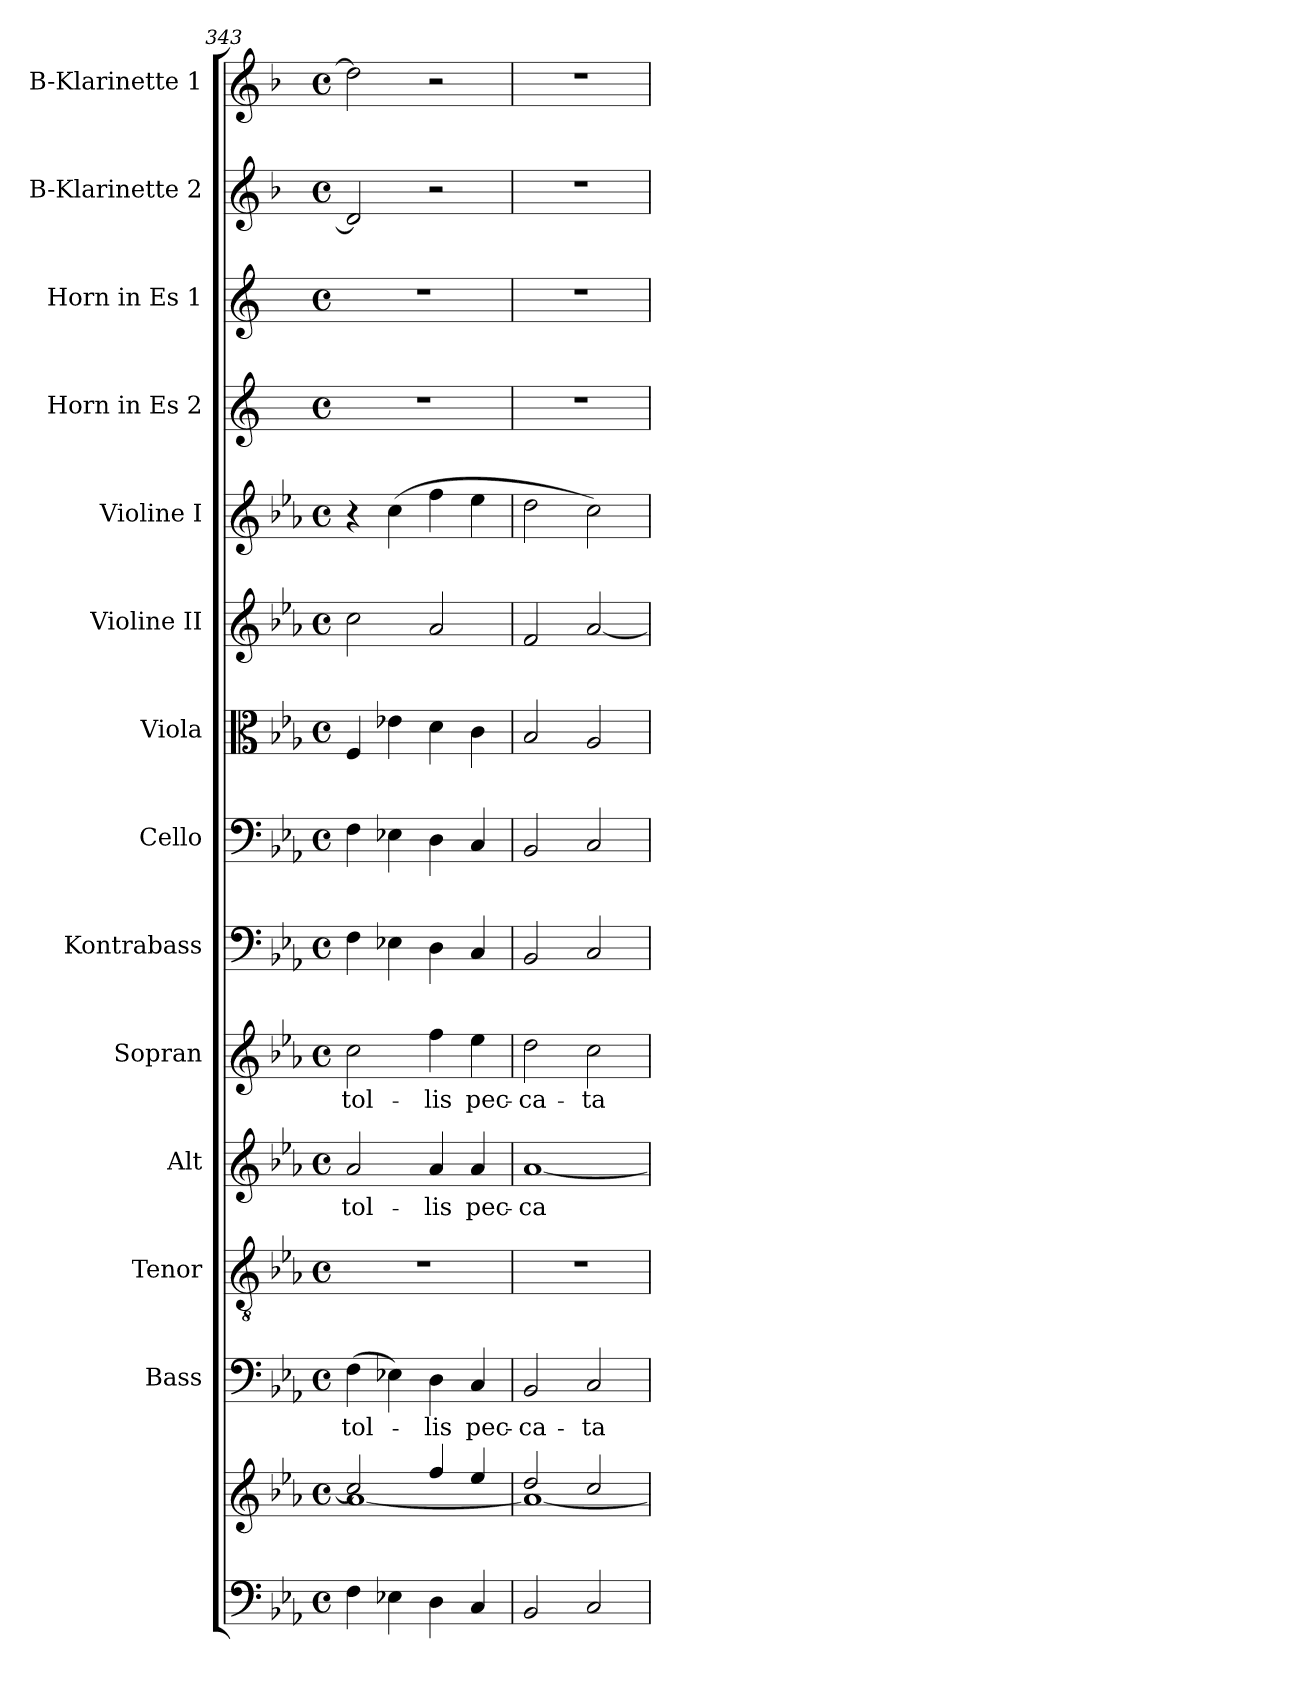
**kern	**kern	**kern	**text	**kern	**kern	**text	**kern	**text	**kern	**kern	**kern	**kern	**kern	**kern	**kern	**kern	**kern
*part14	*part14	*part13	*part13	*part12	*part11	*part11	*part10	*part10	*part9	*part8	*part7	*part6	*part5	*part4	*part3	*part2	*part1
*staff15	*staff14	*staff13	*staff13	*staff12	*staff11	*staff11	*staff10	*staff10	*staff9	*staff8	*staff7	*staff6	*staff5	*staff4	*staff3	*staff2	*staff1
*	*	*I"Bass	*	*I"Tenor	*I"Alt	*	*I"Sopran	*	*I"Kontrabass	*I"Cello	*I"Viola	*I"Violine II	*I"Violine I	*I"Horn in Es 2	*I"Horn in Es 1	*I"B-Klarinette 2	*I"B-Klarinette 1
*	*	*I'B.	*	*I'T.	*I'A.	*	*I'S.	*	*I'Kb.	*	*I'Vla.	*I'Vl. II	*I'Vl. I	*I'Hrn. 2	*I'Hrn. 1	*I'Kl. 2	*I'Kl. 1
*clefF4	*clefG2	*clefF4	*	*clefGv2	*clefG2	*	*clefG2	*	*clefF4	*clefF4	*clefC3	*clefG2	*clefG2	*clefG2	*clefG2	*clefG2	*clefG2
*	*	*	*	*	*	*	*	*	*ITrd7c12	*	*	*	*	*ITrd5c9	*ITrd5c9	*ITrd1c2	*ITrd1c2
*k[b-e-a-]	*k[b-e-a-]	*k[b-e-a-]	*	*k[b-e-a-]	*k[b-e-a-]	*	*k[b-e-a-]	*	*k[b-e-a-]	*k[b-e-a-]	*k[b-e-a-]	*k[b-e-a-]	*k[b-e-a-]	*k[b-e-a-]	*k[b-e-a-]	*k[b-e-a-]	*k[b-e-a-]
*E-:	*E-:	*E-:	*	*E-:	*E-:	*	*E-:	*	*E-:	*E-:	*E-:	*E-:	*E-:	*E-:	*E-:	*E-:	*E-:
*M4/4	*M4/4	*M4/4	*	*M4/4	*M4/4	*	*M4/4	*	*M4/4	*M4/4	*M4/4	*M4/4	*M4/4	*M4/4	*M4/4	*M4/4	*M4/4
*met(c)	*met(c)	*met(c)	*	*met(c)	*met(c)	*	*met(c)	*	*met(c)	*met(c)	*met(c)	*met(c)	*met(c)	*met(c)	*met(c)	*met(c)	*met(c)
=343	=343	=343	=343	=343	=343	=343	=343	=343	=343	=343	=343	=343	=343	=343	=343	=343	=343
*	*^	*	*	*	*	*	*	*	*	*	*	*	*	*	*	*	*
!	!	!	!	!LO:LY:b	!	!	!LO:LY:b	!	!LO:LY:b	!	!	!	!	!	!	!	!	!
4F\	2cc/]	[<1a-	(>4F\	tol-	1r	2a-/	tol-	2cc\	tol-	4FF\	4F\	4F/	2cc\	4r	1r	1r	2c/]	2cc\]
4E-X\	.	.	4E-X\)	.	.	.	.	.	.	4EE-X\	4E-X\	4e-X\	.	(>4cc\	.	.	.	.
!	!	!	!	!LO:LY:b	!	!	!LO:LY:b	!	!LO:LY:b	!	!	!	!	!	!	!	!	!
4D\	4ff/	.	4D\	-lis	.	4a-/	-lis	4ff\	-lis	4DD\	4D\	4d\	2a-/	4ff\	.	.	2r	2r
!	!	!	!	!LO:LY:b	!	!	!LO:LY:b	!	!LO:LY:b	!	!	!	!	!	!	!	!	!
4C/	4ee-/	.	4C/	pec-	.	4a-/	pec-	4ee-\	pec-	4CC/	4C/	4c\	.	4ee-\	.	.	.	.
=344	=344	=344	=344	=344	=344	=344	=344	=344	=344	=344	=344	=344	=344	=344	=344	=344	=344	=344
!	!	!	!	!LO:LY:b	!	!	!LO:LY:b	!	!LO:LY:b	!	!	!	!	!	!	!	!	!
2BB-/	2dd/	1a-_	2BB-/	-ca-	1r	[1a-	-ca-	2dd\	-ca-	2BBB-/	2BB-/	2B-/	2f/	2dd\	1r	1r	1r	1r
!	!	!	!	!LO:LY:b	!	!	!	!	!LO:LY:b	!	!	!	!	!	!	!	!	!
2C/	2cc/	.	2C/	-ta	.	.	.	2cc\	-ta	2CC/	2C/	2A-/	[2a-/	2cc\)	.	.	.	.
*	*v	*v	*	*	*	*	*	*	*	*	*	*	*	*	*	*	*	*
=	=	=	=	=	=	=	=	=	=	=	=	=	=	=	=	=	=
*-	*-	*-	*-	*-	*-	*-	*-	*-	*-	*-	*-	*-	*-	*-	*-	*-	*-
